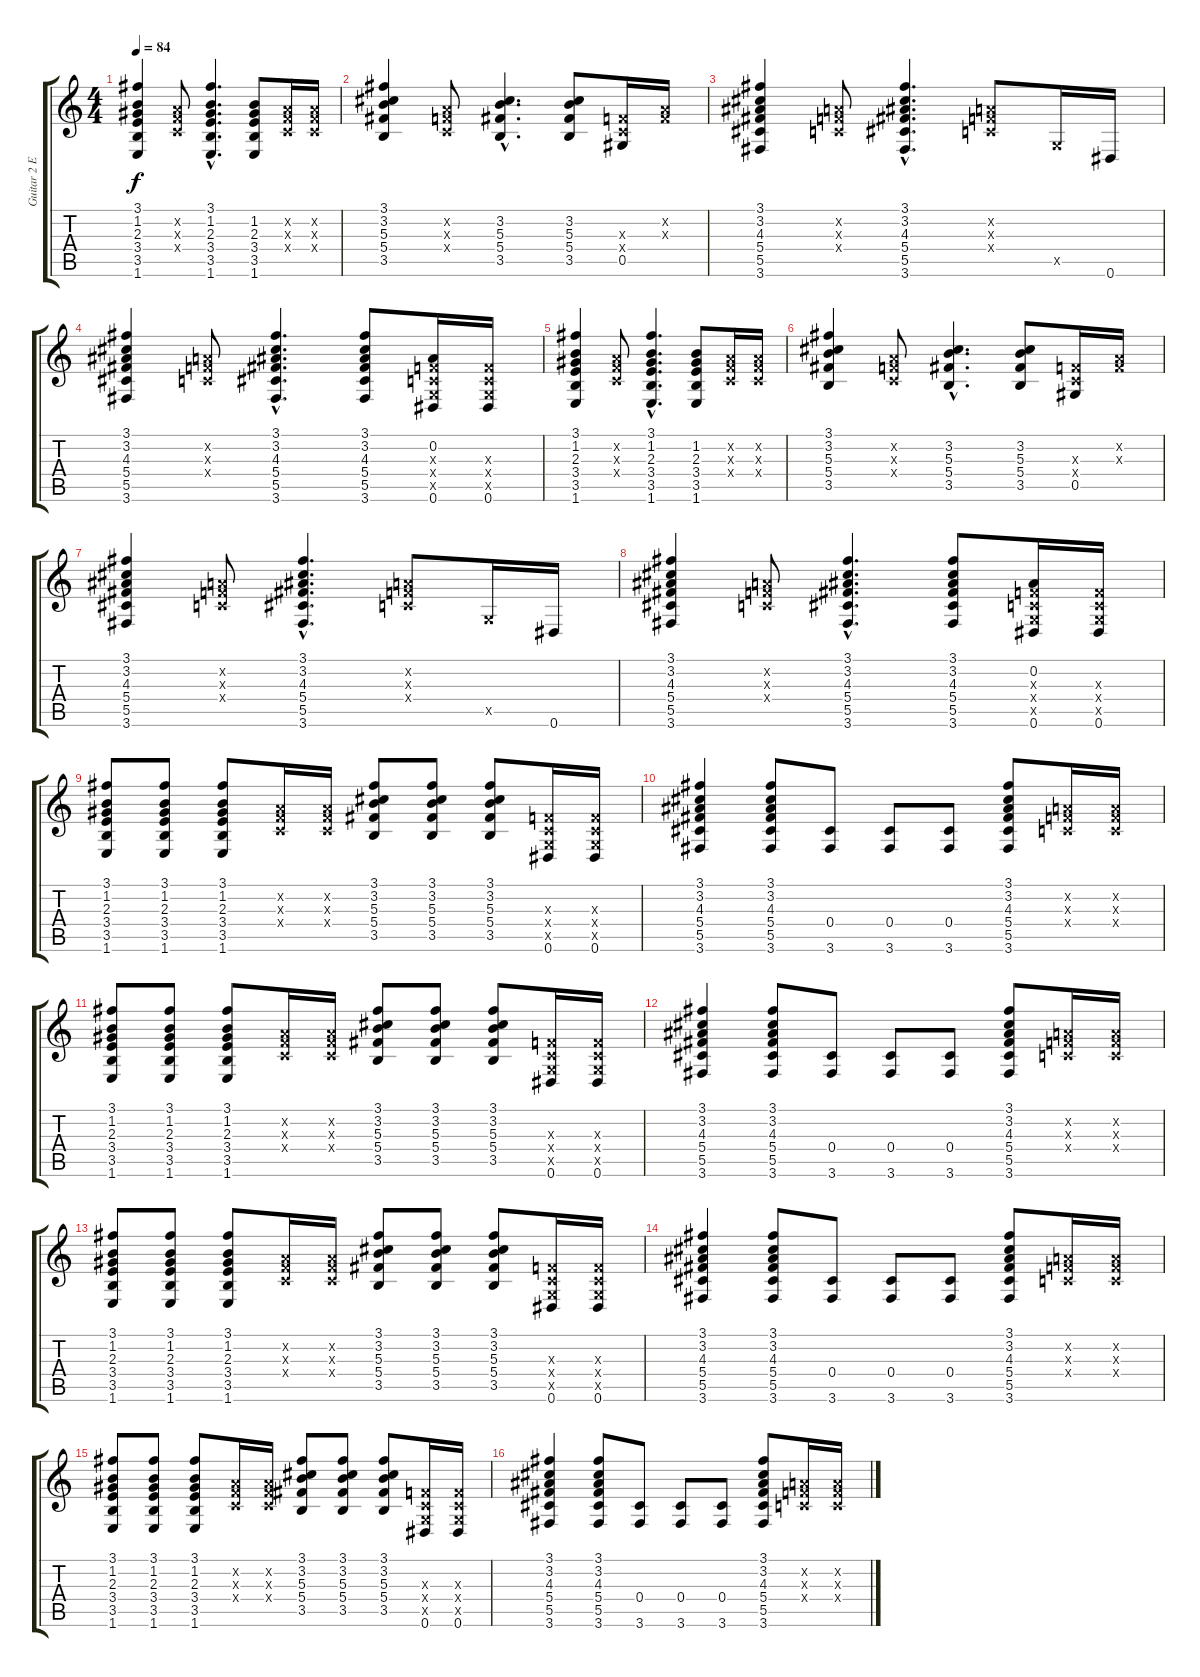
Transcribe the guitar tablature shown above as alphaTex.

\track ("Guitar 2 Electric Clean" "Guitar 2 E") {instrument electricguitarclean}
\staff {score tabs}
\tuning (Eb4 Bb3 Gb3 Db3 Ab2 Eb2) {hide}
\ts (4 4)
\tempo 84
\clef g2
\ks c
(3.1 1.2 2.3 3.4 3.5 1.6).4{dy f} (-1.2{x} -1.3{x} -1.4{x}).8 (3.1{hac} 1.2{hac} 2.3{hac} 3.4{hac} 3.5{hac} 1.6{hac}).4{d} (1.2 2.3 3.4 3.5 1.6).8 (-1.2{x} -1.3{x} -1.4{x}).16 (-1.2{x} -1.3{x} -1.4{x}).16 |
(3.1 3.2 5.3 5.4 3.5).4 (-1.2{x} -1.3{x} -1.4{x}).8 (3.2{hac} 5.3{hac} 5.4{hac} 3.5{hac}).4{d} (3.2 5.3 5.4 3.5).8 (-1.3{x} -1.4{x} 0.5).16 (-1.2{x} -1.3{x}).16 |
(3.1 3.2 4.3 5.4 5.5 3.6).4 (-1.2{x} -1.3{x} -1.4{x}).8 (3.1{hac} 3.2{hac} 4.3{hac} 5.4{hac} 5.5{hac} 3.6{hac}).4{d} (-1.2{x} -1.3{x} -1.4{x}).8 -1.5{x}.16 0.6.16 |
(3.1 3.2 4.3 5.4 5.5 3.6).4 (-1.2{x} -1.3{x} -1.4{x}).8 (3.1{hac} 3.2{hac} 4.3{hac} 5.4{hac} 5.5{hac} 3.6{hac}).4{d} (3.1 3.2 4.3 5.4 5.5 3.6).8 (0.2 -1.3{x} -1.4{x} -1.5{x} 0.6).16 (-1.3{x} -1.4{x} -1.5{x} 0.6).16 |
(3.1 1.2 2.3 3.4 3.5 1.6).4 (-1.2{x} -1.3{x} -1.4{x}).8 (3.1{hac} 1.2{hac} 2.3{hac} 3.4{hac} 3.5{hac} 1.6{hac}).4{d} (1.2 2.3 3.4 3.5 1.6).8 (-1.2{x} -1.3{x} -1.4{x}).16 (-1.2{x} -1.3{x} -1.4{x}).16 |
(3.1 3.2 5.3 5.4 3.5).4 (-1.2{x} -1.3{x} -1.4{x}).8 (3.2{hac} 5.3{hac} 5.4{hac} 3.5{hac}).4{d} (3.2 5.3 5.4 3.5).8 (-1.3{x} -1.4{x} 0.5).16 (-1.2{x} -1.3{x}).16 |
(3.1 3.2 4.3 5.4 5.5 3.6).4 (-1.2{x} -1.3{x} -1.4{x}).8 (3.1{hac} 3.2{hac} 4.3{hac} 5.4{hac} 5.5{hac} 3.6{hac}).4{d} (-1.2{x} -1.3{x} -1.4{x}).8 -1.5{x}.16 0.6.16 |
(3.1 3.2 4.3 5.4 5.5 3.6).4 (-1.2{x} -1.3{x} -1.4{x}).8 (3.1{hac} 3.2{hac} 4.3{hac} 5.4{hac} 5.5{hac} 3.6{hac}).4{d} (3.1 3.2 4.3 5.4 5.5 3.6).8 (0.2 -1.3{x} -1.4{x} -1.5{x} 0.6).16 (-1.3{x} -1.4{x} -1.5{x} 0.6).16 |
(3.1 1.2 2.3 3.4 3.5 1.6).8 (3.1 1.2 2.3 3.4 3.5 1.6).8 (3.1 1.2 2.3 3.4 3.5 1.6).8 (-1.2{x} -1.3{x} -1.4{x}).16 (-1.2{x} -1.3{x} -1.4{x}).16 (3.1 3.2 5.3 5.4 3.5).8 (3.1 3.2 5.3 5.4 3.5).8 (3.1 3.2 5.3 5.4 3.5).8 (-1.3{x} -1.4{x} -1.5{x} 0.6).16 (-1.3{x} -1.4{x} -1.5{x} 0.6).16 |
(3.1 3.2 4.3 5.4 5.5 3.6).4 (3.1 3.2 4.3 5.4 5.5 3.6).8 (0.4 3.6).8 (0.4 3.6).8 (0.4 3.6).8 (3.1 3.2 4.3 5.4 5.5 3.6).8 (-1.2{x} -1.3{x} -1.4{x}).16 (-1.2{x} -1.3{x} -1.4{x}).16 |
(3.1 1.2 2.3 3.4 3.5 1.6).8 (3.1 1.2 2.3 3.4 3.5 1.6).8 (3.1 1.2 2.3 3.4 3.5 1.6).8 (-1.2{x} -1.3{x} -1.4{x}).16 (-1.2{x} -1.3{x} -1.4{x}).16 (3.1 3.2 5.3 5.4 3.5).8 (3.1 3.2 5.3 5.4 3.5).8 (3.1 3.2 5.3 5.4 3.5).8 (-1.3{x} -1.4{x} -1.5{x} 0.6).16 (-1.3{x} -1.4{x} -1.5{x} 0.6).16 |
(3.1 3.2 4.3 5.4 5.5 3.6).4 (3.1 3.2 4.3 5.4 5.5 3.6).8 (0.4 3.6).8 (0.4 3.6).8 (0.4 3.6).8 (3.1 3.2 4.3 5.4 5.5 3.6).8 (-1.2{x} -1.3{x} -1.4{x}).16 (-1.2{x} -1.3{x} -1.4{x}).16 |
(3.1 1.2 2.3 3.4 3.5 1.6).8 (3.1 1.2 2.3 3.4 3.5 1.6).8 (3.1 1.2 2.3 3.4 3.5 1.6).8 (-1.2{x} -1.3{x} -1.4{x}).16 (-1.2{x} -1.3{x} -1.4{x}).16 (3.1 3.2 5.3 5.4 3.5).8 (3.1 3.2 5.3 5.4 3.5).8 (3.1 3.2 5.3 5.4 3.5).8 (-1.3{x} -1.4{x} -1.5{x} 0.6).16 (-1.3{x} -1.4{x} -1.5{x} 0.6).16 |
(3.1 3.2 4.3 5.4 5.5 3.6).4 (3.1 3.2 4.3 5.4 5.5 3.6).8 (0.4 3.6).8 (0.4 3.6).8 (0.4 3.6).8 (3.1 3.2 4.3 5.4 5.5 3.6).8 (-1.2{x} -1.3{x} -1.4{x}).16 (-1.2{x} -1.3{x} -1.4{x}).16 |
(3.1 1.2 2.3 3.4 3.5 1.6).8 (3.1 1.2 2.3 3.4 3.5 1.6).8 (3.1 1.2 2.3 3.4 3.5 1.6).8 (-1.2{x} -1.3{x} -1.4{x}).16 (-1.2{x} -1.3{x} -1.4{x}).16 (3.1 3.2 5.3 5.4 3.5).8 (3.1 3.2 5.3 5.4 3.5).8 (3.1 3.2 5.3 5.4 3.5).8 (-1.3{x} -1.4{x} -1.5{x} 0.6).16 (-1.3{x} -1.4{x} -1.5{x} 0.6).16 |
(3.1 3.2 4.3 5.4 5.5 3.6).4 (3.1 3.2 4.3 5.4 5.5 3.6).8 (0.4 3.6).8 (0.4 3.6).8 (0.4 3.6).8 (3.1 3.2 4.3 5.4 5.5 3.6).8 (-1.2{x} -1.3{x} -1.4{x}).16 (-1.2{x} -1.3{x} -1.4{x}).16
